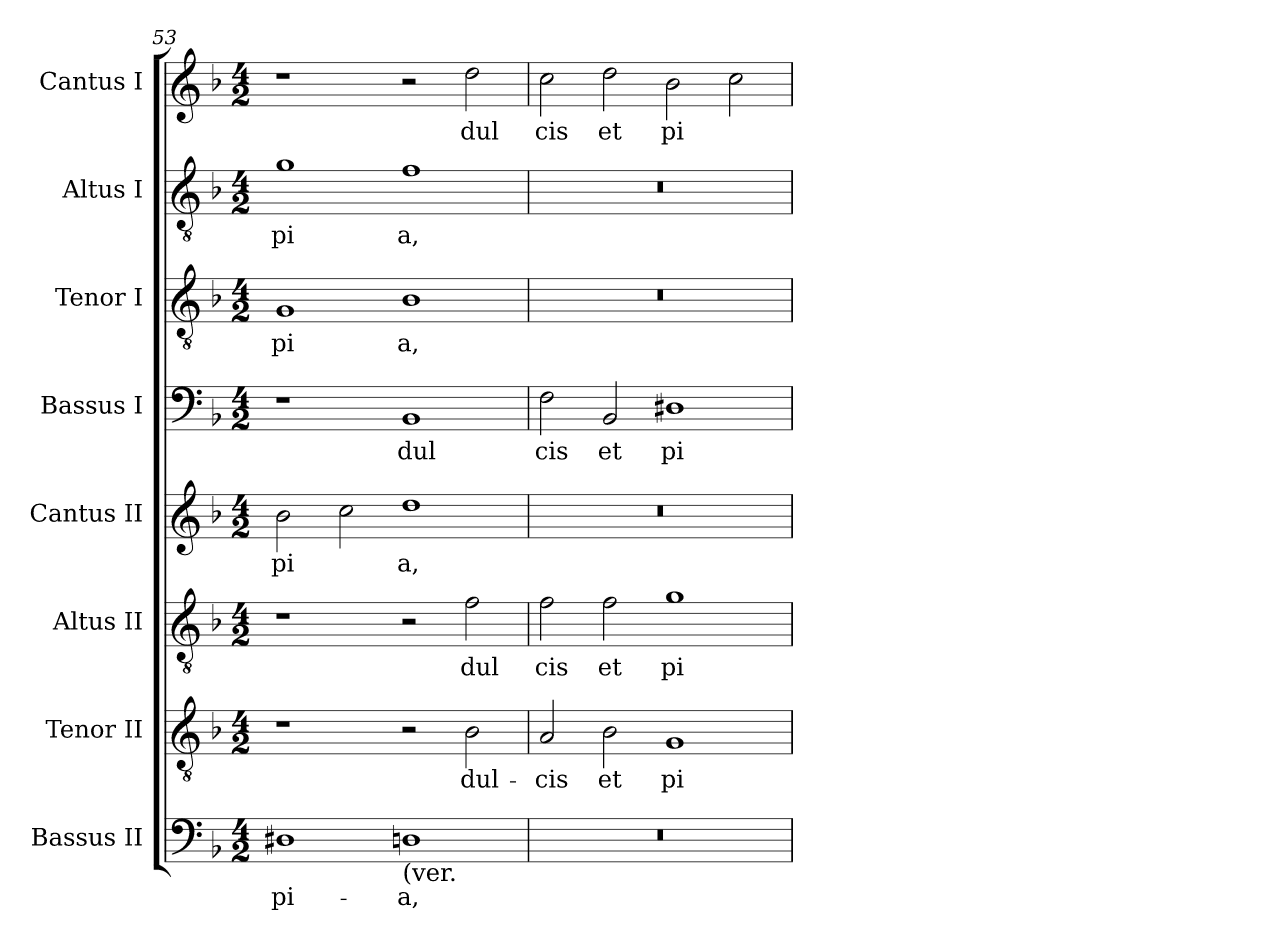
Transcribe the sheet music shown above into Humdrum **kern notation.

**kern	**text	**kern	**text	**kern	**text	**kern	**text	**kern	**text	**kern	**text	**kern	**text	**kern	**text
*part8	*part8	*part7	*part7	*part6	*part6	*part5	*part5	*part4	*part4	*part3	*part3	*part2	*part2	*part1	*part1
*staff8	*staff8	*staff7	*staff7	*staff6	*staff6	*staff5	*staff5	*staff4	*staff4	*staff3	*staff3	*staff2	*staff2	*staff1	*staff1
*I"Bassus II	*	*I"Tenor II	*	*I"Altus II	*	*I"Cantus II	*	*I"Bassus I	*	*I"Tenor I	*	*I"Altus I	*	*I"Cantus I	*
*clefF4	*	*clefGv2	*	*clefGv2	*	*clefG2	*	*clefF4	*	*clefGv2	*	*clefGv2	*	*clefG2	*
*ITrd-3c-5	*	*ITrd-3c-5	*	*ITrd-3c-5	*	*	*	*ITrd-3c-5	*	*ITrd-3c-5	*	*ITrd-3c-5	*	*	*
*k[b-e-]	*	*k[b-e-]	*	*k[b-e-]	*	*k[b-]	*	*k[b-e-]	*	*k[b-e-]	*	*k[b-e-]	*	*k[b-]	*
*B-:	*	*B-:	*	*B-:	*	*F:	*	*B-:	*	*B-:	*	*B-:	*	*F:	*
*M4/2	*	*M4/2	*	*M4/2	*	*M4/2	*	*M4/2	*	*M4/2	*	*M4/2	*	*M4/2	*
=53	=53	=53	=53	=53	=53	=53	=53	=53	=53	=53	=53	=53	=53	=53	=53
!	!LO:LY:b:cj	!	!	!	!	!	!LO:LY:b:cj	!	!	!	!LO:LY:b:cj	!	!LO:LY:b:cj	!	!
1G#X	pi-	1r	.	1r	.	2b-\	pi	1r	.	1c	pi	1cc	pi	1r	.
.	.	.	.	.	.	2cc\	.	.	.	.	.	.	.	.	.
!LO:TX:b:t=(ver.	!	!	!	!	!	!	!	!	!	!	!	!	!	!	!
!	!LO:LY:b:cj	!	!	!	!	!	!LO:LY:b:cj	!	!LO:LY:b:cj	!	!LO:LY:b:cj	!	!LO:LY:b:cj	!	!
1G	-a,	2r	.	2r	.	1dd	a,	1E-	dul	1e-	a,	1b-	a,	2r	.
!	!	!	!LO:LY:b:cj	!	!LO:LY:b:cj	!	!	!	!	!	!	!	!	!	!LO:LY:b:cj
.	.	2e-\	dul-	2b-\	dul	.	.	.	.	.	.	.	.	2dd\	dul
=54	=54	=54	=54	=54	=54	=54	=54	=54	=54	=54	=54	=54	=54	=54	=54
!	!	!	!LO:LY:b:cj	!	!LO:LY:b:cj	!	!	!	!LO:LY:b:cj	!	!	!	!	!	!LO:LY:b:cj
0r	.	2d/	-cis	2b-\	cis	0r	.	2B-\	cis	0r	.	0r	.	2cc\	cis
!	!	!	!LO:LY:b:cj	!	!LO:LY:b:cj	!	!	!	!LO:LY:b:cj	!	!	!	!	!	!LO:LY:b:cj
.	.	2e-\	et	2b-\	et	.	.	2E-/	et	.	.	.	.	2dd\	et
!	!	!	!LO:LY:b:cj	!	!LO:LY:b:cj	!	!	!	!LO:LY:b:cj	!	!	!	!	!	!LO:LY:b:cj
.	.	1c	pi-	1cc	pi	.	.	1G#X	pi	.	.	.	.	2b-\	pi
.	.	.	.	.	.	.	.	.	.	.	.	.	.	2cc\	.
=	=	=	=	=	=	=	=	=	=	=	=	=	=	=	=
*-	*-	*-	*-	*-	*-	*-	*-	*-	*-	*-	*-	*-	*-	*-	*-
